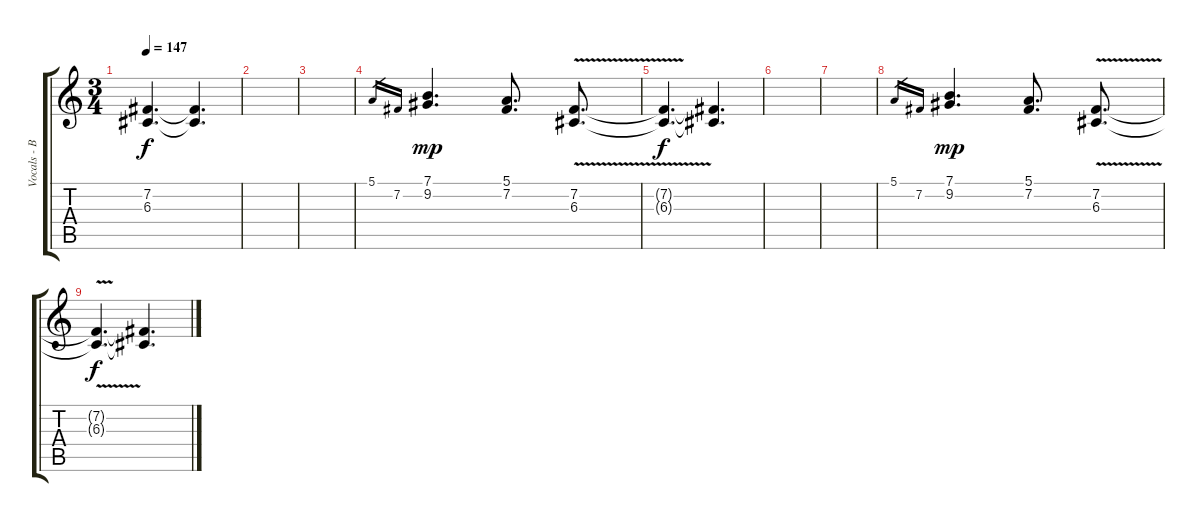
\track ("Vocals - Backing Vocals" "Vocals - B") {instrument lead2sawtooth}
\staff {score tabs}
\tuning (E4 B3 G3 D3 A2 E2) {hide}
\ts (3 4)
\tempo 147
\clef g2
\ks c
(7.2{t} 6.3{t}).4{d dy f} (7.2{t} 6.3{t}).4{d} |
|
|
\section ("" "")
5.1.16{gr} 7.2.16{gr} (7.1 9.2).4{d dy mp volume 10} (5.1 7.2).8{d} (7.2 6.3{v}).8{d} |
(7.2{t} 6.3{t}).4{d dy f} (7.2{t} 6.3{t}).4{d} |
|
|
5.1.16{gr} 7.2.16{gr} (7.1 9.2).4{d dy mp volume 6} (5.1 7.2).8{d} (7.2 6.3{v}).8{d} |
(7.2{t} 6.3{t}).4{d dy f} (7.2{t} 6.3{t}).4{d}
